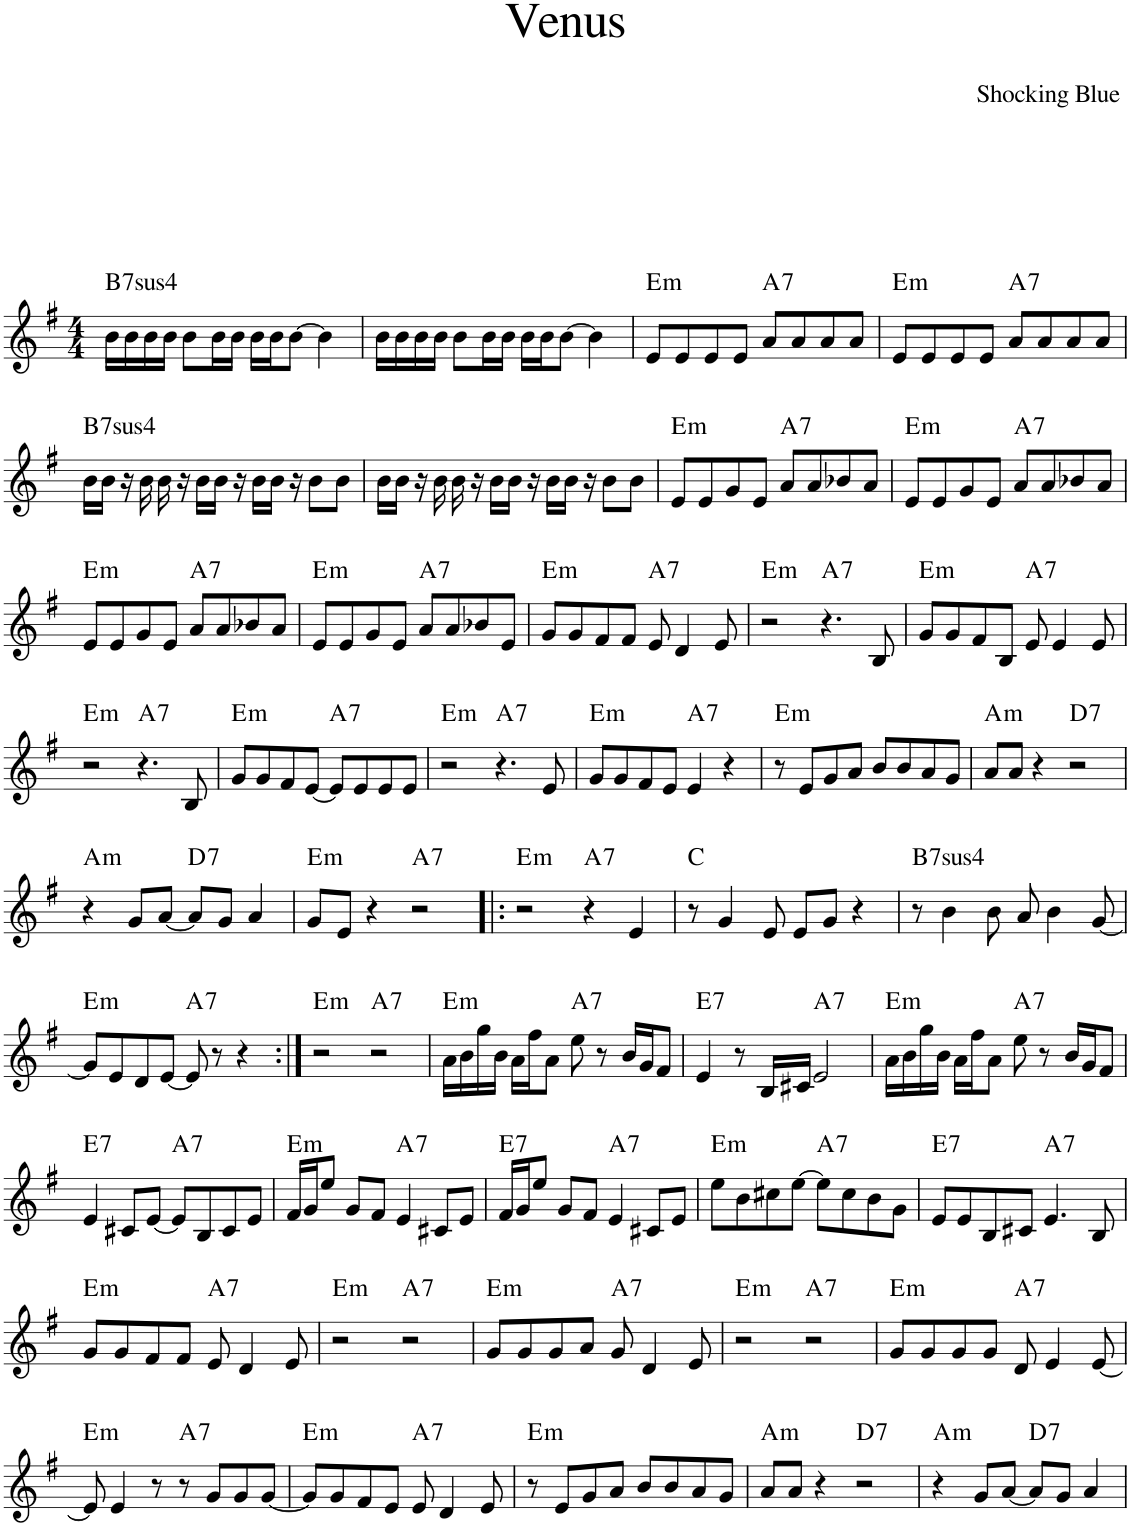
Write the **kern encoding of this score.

**kern	**harte
*part1	*part1
*staff1	*
*I"Piano	*
*I'Pno.	*
*clefG2	*
*k[f#]	*
*M4/4	*
=1	=1
!	!LO:H:kt=74
16b\LL	B:sus4(7)
16b\	.
16b\	.
16b\JJ	.
8b\L	.
16b\L	.
16b\JJ	.
16b\LL	.
16b\J	.
[8b\J	.
4b\]	.
=2	=2
16b\LL	.
16b\	.
16b\	.
16b\JJ	.
8b\L	.
16b\L	.
16b\JJ	.
16b\LL	.
16b\J	.
[8b\J	.
4b\]	.
=3	=3
!	!LO:H:kt=m
8e/L	E:min
8e/	.
8e/	.
8e/J	.
!	!LO:H:kt=7
8a/L	A:7
8a/	.
8a/	.
8a/J	.
=4	=4
!	!LO:H:kt=m
8e/L	E:min
8e/	.
8e/	.
8e/J	.
!	!LO:H:kt=7
8a/L	A:7
8a/	.
8a/	.
8a/J	.
!!LO:LB:g=z
=5	=5
!	!LO:H:kt=74
16b\LL	B:sus4(7)
16b\JJ	.
16r	.
16b\	.
16b\	.
16r	.
16b\LL	.
16b\JJ	.
16r	.
16b\LL	.
16b\JJ	.
16r	.
8b\L	.
8b\J	.
=6	=6
16b\LL	.
16b\JJ	.
16r	.
16b\	.
16b\	.
16r	.
16b\LL	.
16b\JJ	.
16r	.
16b\LL	.
16b\JJ	.
16r	.
8b\L	.
8b\J	.
=7	=7
!	!LO:H:kt=m
8e/L	E:min
8e/	.
8g/	.
8e/J	.
!	!LO:H:kt=7
8a/L	A:7
8a/	.
8b-X/	.
8a/J	.
=8	=8
!	!LO:H:kt=m
8e/L	E:min
8e/	.
8g/	.
8e/J	.
!	!LO:H:kt=7
8a/L	A:7
8a/	.
8b-X/	.
8a/J	.
!!LO:LB:g=z
=9	=9
!	!LO:H:kt=m
8e/L	E:min
8e/	.
8g/	.
8e/J	.
!	!LO:H:kt=7
8a/L	A:7
8a/	.
8b-X/	.
8a/J	.
=10	=10
!	!LO:H:kt=m
8e/L	E:min
8e/	.
8g/	.
8e/J	.
!	!LO:H:kt=7
8a/L	A:7
8a/	.
8b-X/	.
8e/J	.
=11	=11
!	!LO:H:kt=m
8g/L	E:min
8g/	.
8f#/	.
8f#/J	.
!	!LO:H:kt=7
8e/	A:7
4d/	.
8e/	.
=12	=12
!	!LO:H:kt=m
2r	E:min
!	!LO:H:kt=7
4.r	A:7
8B/	.
=13	=13
!	!LO:H:kt=m
8g/L	E:min
8g/	.
8f#/	.
8B/J	.
!	!LO:H:kt=7
8e/	A:7
4e/	.
8e/	.
!!LO:LB:g=z
=14	=14
!	!LO:H:kt=m
2r	E:min
!	!LO:H:kt=7
4.r	A:7
8B/	.
=15	=15
!	!LO:H:kt=m
8g/L	E:min
8g/	.
8f#/	.
[8e/J	.
!	!LO:H:kt=7
8e/L]	A:7
8e/	.
8e/	.
8e/J	.
=16	=16
!	!LO:H:kt=m
2r	E:min
!	!LO:H:kt=7
4.r	A:7
8e/	.
=17	=17
!	!LO:H:kt=m
8g/L	E:min
8g/	.
8f#/	.
8e/J	.
!	!LO:H:kt=7
4e/	A:7
4r	.
=18	=18
!	!LO:H:kt=m
8r	E:min
8e/L	.
8g/	.
8a/J	.
8b/L	.
8b/	.
8a/	.
8g/J	.
=19	=19
!	!LO:H:kt=m
8a/L	A:min
8a/J	.
4r	.
!	!LO:H:kt=7
2r	D:7
!!LO:LB:g=z
=20	=20
!	!LO:H:kt=m
4r	A:min
8g/L	.
[8a/J	.
!	!LO:H:kt=7
8a/L]	D:7
8g/J	.
4a/	.
=21	=21
!	!LO:H:kt=m
8g/L	E:min
8e/J	.
4r	.
!	!LO:H:kt=7
2r	A:7
=22!|:	=22!|:
!	!LO:H:kt=m
2r	E:min
!	!LO:H:kt=7
4r	A:7
4e/	.
=23	=23
8r	C:maj
4g/	.
8e/	.
8e/L	.
8g/J	.
4r	.
=24	=24
!	!LO:H:kt=74
8r	B:sus4(7)
4b\	.
8b\	.
8a/	.
4b\	.
[8g/	.
!!LO:LB:g=z
=25	=25
!	!LO:H:kt=m
8g/L]	E:min
8e/	.
8d/	.
[8e/J	.
!	!LO:H:kt=7
8e/]	A:7
8r	.
4r	.
=26:|!	=26:|!
!	!LO:H:kt=m
2r	E:min
!	!LO:H:kt=7
2r	A:7
=27	=27
!	!LO:H:kt=m
16a\LL	E:min
16b\	.
16gg\	.
16b\JJ	.
16a\LL	.
16ff#\J	.
8a\J	.
!	!LO:H:kt=7
8ee\	A:7
8r	.
16b/LL	.
16g/J	.
8f#/J	.
=28	=28
!	!LO:H:kt=7
4e/	E:7
8r	.
16B/LL	.
16c#X/JJ	.
!	!LO:H:kt=7
2e/	A:7
=29	=29
!	!LO:H:kt=m
16a\LL	E:min
16b\	.
16gg\	.
16b\JJ	.
16a\LL	.
16ff#\J	.
8a\J	.
!	!LO:H:kt=7
8ee\	A:7
8r	.
16b/LL	.
16g/J	.
8f#/J	.
!!LO:LB:g=z
=30	=30
!	!LO:H:kt=7
4e/	E:7
8c#X/L	.
[8e/J	.
!	!LO:H:kt=7
8e/L]	A:7
8B/	.
8c#/	.
8e/J	.
=31	=31
!	!LO:H:kt=m
16f#/LL	E:min
16g/J	.
8ee/J	.
8g/L	.
8f#/J	.
!	!LO:H:kt=7
4e/	A:7
8c#X/L	.
8e/J	.
=32	=32
!	!LO:H:kt=7
16f#/LL	E:7
16g/J	.
8ee/J	.
8g/L	.
8f#/J	.
!	!LO:H:kt=7
4e/	A:7
8c#X/L	.
8e/J	.
=33	=33
!	!LO:H:kt=m
8ee\L	E:min
8b\	.
8cc#X\	.
[8ee\J	.
!	!LO:H:kt=7
8ee\L]	A:7
8cc#\	.
8b\	.
8g\J	.
=34	=34
!	!LO:H:kt=7
8e/L	E:7
8e/	.
8B/	.
8c#X/J	.
!	!LO:H:kt=7
4.e/	A:7
8B/	.
!!LO:LB:g=z
=35	=35
!	!LO:H:kt=m
8g/L	E:min
8g/	.
8f#/	.
8f#/J	.
!	!LO:H:kt=7
8e/	A:7
4d/	.
8e/	.
=36	=36
!	!LO:H:kt=m
2r	E:min
!	!LO:H:kt=7
2r	A:7
=37	=37
!	!LO:H:kt=m
8g/L	E:min
8g/	.
8g/	.
8a/J	.
!	!LO:H:kt=7
8g/	A:7
4d/	.
8e/	.
=38	=38
!	!LO:H:kt=m
2r	E:min
!	!LO:H:kt=7
2r	A:7
=39	=39
!	!LO:H:kt=m
8g/L	E:min
8g/	.
8g/	.
8g/J	.
!	!LO:H:kt=7
8d/	A:7
4e/	.
[8e/	.
!!LO:LB:g=z
=40	=40
!	!LO:H:kt=m
8e/]	E:min
4e/	.
8r	.
!	!LO:H:kt=7
8r	A:7
8g/L	.
8g/	.
[8g/J	.
=41	=41
!	!LO:H:kt=m
8g/L]	E:min
8g/	.
8f#/	.
8e/J	.
!	!LO:H:kt=7
8e/	A:7
4d/	.
8e/	.
=42	=42
!	!LO:H:kt=m
8r	E:min
8e/L	.
8g/	.
8a/J	.
8b/L	.
8b/	.
8a/	.
8g/J	.
=43	=43
!	!LO:H:kt=m
8a/L	A:min
8a/J	.
4r	.
!	!LO:H:kt=7
2r	D:7
=44	=44
!	!LO:H:kt=m
4r	A:min
8g/L	.
[8a/J	.
!	!LO:H:kt=7
8a/L]	D:7
8g/J	.
4a/	.
=	=
*-	*-
